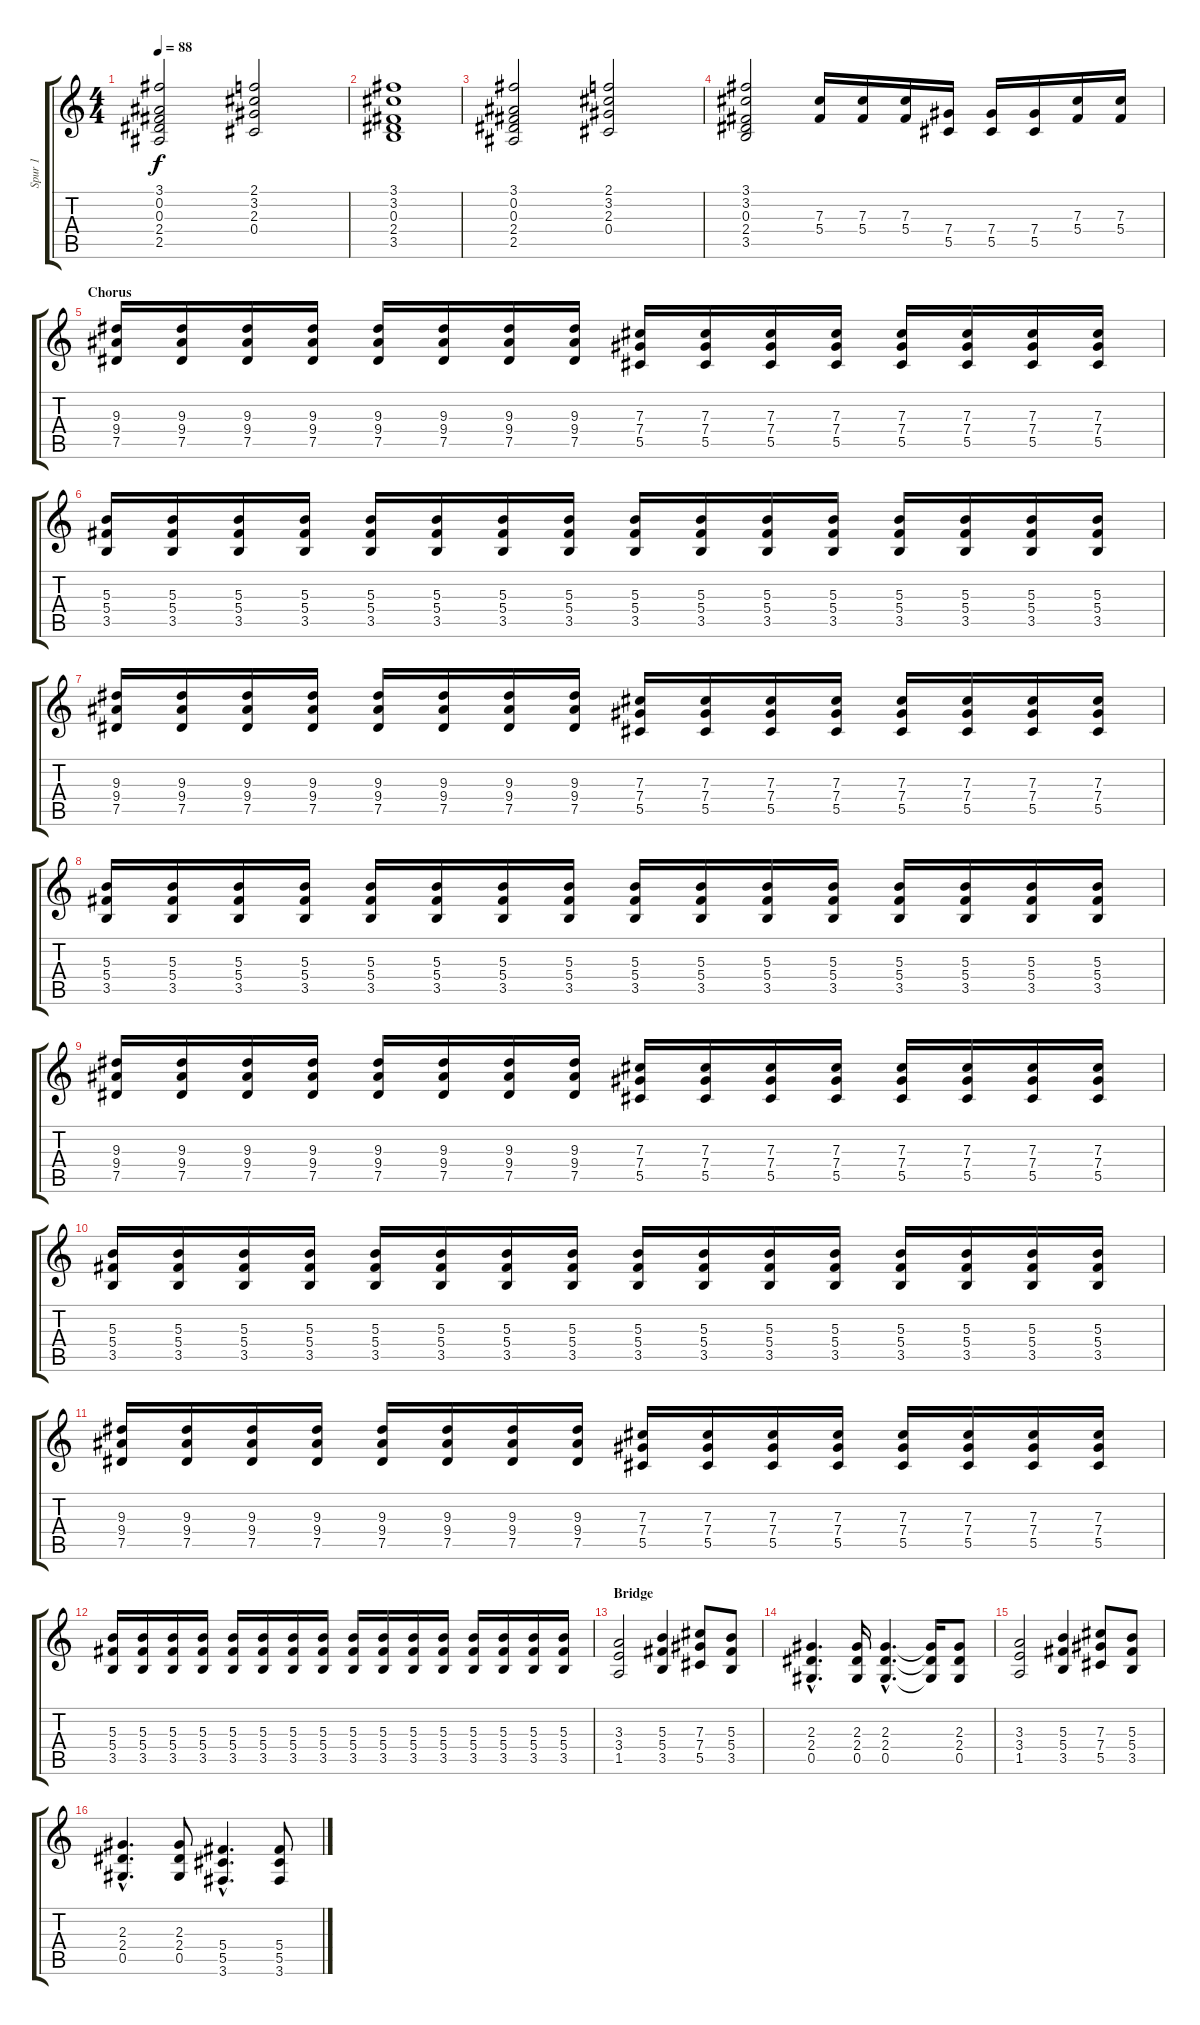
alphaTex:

\track ("Spur 1" "Spur 1") {instrument overdrivenguitar}
\staff {score tabs}
\tuning (Eb4 Bb3 Gb3 Db3 Ab2 Eb2) {hide}
\ts (4 4)
\tempo 88
\clef g2
\ks c
(3.1 0.2 0.3 2.4 2.5).2{dy f} (2.1 3.2 2.3 0.4).2 |
(3.1 3.2 0.3 2.4 3.5).1 |
(3.1 0.2 0.3 2.4 2.5).2 (2.1 3.2 2.3 0.4).2 |
(3.1 3.2 0.3 2.4 3.5).2 (7.3 5.4).16 (7.3 5.4).16 (7.3 5.4).16 (7.4 5.5).16 (7.4 5.5).16 (7.4 5.5).16 (7.3 5.4).16 (7.3 5.4).16 |
\section ("" "Chorus")
(9.3 9.4 7.5).16 (9.3 9.4 7.5).16 (9.3 9.4 7.5).16 (9.3 9.4 7.5).16 (9.3 9.4 7.5).16 (9.3 9.4 7.5).16 (9.3 9.4 7.5).16 (9.3 9.4 7.5).16 (7.3 7.4 5.5).16 (7.3 7.4 5.5).16 (7.3 7.4 5.5).16 (7.3 7.4 5.5).16 (7.3 7.4 5.5).16 (7.3 7.4 5.5).16 (7.3 7.4 5.5).16 (7.3 7.4 5.5).16 |
(5.3 5.4 3.5).16 (5.3 5.4 3.5).16 (5.3 5.4 3.5).16 (5.3 5.4 3.5).16 (5.3 5.4 3.5).16 (5.3 5.4 3.5).16 (5.3 5.4 3.5).16 (5.3 5.4 3.5).16 (5.3 5.4 3.5).16 (5.3 5.4 3.5).16 (5.3 5.4 3.5).16 (5.3 5.4 3.5).16 (5.3 5.4 3.5).16 (5.3 5.4 3.5).16 (5.3 5.4 3.5).16 (5.3 5.4 3.5).16 |
(9.3 9.4 7.5).16 (9.3 9.4 7.5).16 (9.3 9.4 7.5).16 (9.3 9.4 7.5).16 (9.3 9.4 7.5).16 (9.3 9.4 7.5).16 (9.3 9.4 7.5).16 (9.3 9.4 7.5).16 (7.3 7.4 5.5).16 (7.3 7.4 5.5).16 (7.3 7.4 5.5).16 (7.3 7.4 5.5).16 (7.3 7.4 5.5).16 (7.3 7.4 5.5).16 (7.3 7.4 5.5).16 (7.3 7.4 5.5).16 |
(5.3 5.4 3.5).16 (5.3 5.4 3.5).16 (5.3 5.4 3.5).16 (5.3 5.4 3.5).16 (5.3 5.4 3.5).16 (5.3 5.4 3.5).16 (5.3 5.4 3.5).16 (5.3 5.4 3.5).16 (5.3 5.4 3.5).16 (5.3 5.4 3.5).16 (5.3 5.4 3.5).16 (5.3 5.4 3.5).16 (5.3 5.4 3.5).16 (5.3 5.4 3.5).16 (5.3 5.4 3.5).16 (5.3 5.4 3.5).16 |
(9.3 9.4 7.5).16 (9.3 9.4 7.5).16 (9.3 9.4 7.5).16 (9.3 9.4 7.5).16 (9.3 9.4 7.5).16 (9.3 9.4 7.5).16 (9.3 9.4 7.5).16 (9.3 9.4 7.5).16 (7.3 7.4 5.5).16 (7.3 7.4 5.5).16 (7.3 7.4 5.5).16 (7.3 7.4 5.5).16 (7.3 7.4 5.5).16 (7.3 7.4 5.5).16 (7.3 7.4 5.5).16 (7.3 7.4 5.5).16 |
(5.3 5.4 3.5).16 (5.3 5.4 3.5).16 (5.3 5.4 3.5).16 (5.3 5.4 3.5).16 (5.3 5.4 3.5).16 (5.3 5.4 3.5).16 (5.3 5.4 3.5).16 (5.3 5.4 3.5).16 (5.3 5.4 3.5).16 (5.3 5.4 3.5).16 (5.3 5.4 3.5).16 (5.3 5.4 3.5).16 (5.3 5.4 3.5).16 (5.3 5.4 3.5).16 (5.3 5.4 3.5).16 (5.3 5.4 3.5).16 |
(9.3 9.4 7.5).16 (9.3 9.4 7.5).16 (9.3 9.4 7.5).16 (9.3 9.4 7.5).16 (9.3 9.4 7.5).16 (9.3 9.4 7.5).16 (9.3 9.4 7.5).16 (9.3 9.4 7.5).16 (7.3 7.4 5.5).16 (7.3 7.4 5.5).16 (7.3 7.4 5.5).16 (7.3 7.4 5.5).16 (7.3 7.4 5.5).16 (7.3 7.4 5.5).16 (7.3 7.4 5.5).16 (7.3 7.4 5.5).16 |
(5.3 5.4 3.5).16 (5.3 5.4 3.5).16 (5.3 5.4 3.5).16 (5.3 5.4 3.5).16 (5.3 5.4 3.5).16 (5.3 5.4 3.5).16 (5.3 5.4 3.5).16 (5.3 5.4 3.5).16 (5.3 5.4 3.5).16 (5.3 5.4 3.5).16 (5.3 5.4 3.5).16 (5.3 5.4 3.5).16 (5.3 5.4 3.5).16 (5.3 5.4 3.5).16 (5.3 5.4 3.5).16 (5.3 5.4 3.5).16 |
\section ("" "Bridge")
(3.3 3.4 1.5).2 (5.3 5.4 3.5).4 (7.3 7.4 5.5).8 (5.3 5.4 3.5).8 |
(2.3{hac} 2.4{hac} 0.5{hac}).4{d} (2.3 2.4 0.5).16 (2.3{hac} 2.4{hac} 0.5{hac}).4{d} (2.3{t} 2.4{t} 0.5{t}).16 (2.3 2.4 0.5).8 |
(3.3 3.4 1.5).2 (5.3 5.4 3.5).4 (7.3 7.4 5.5).8 (5.3 5.4 3.5).8 |
(2.3{hac} 2.4{hac} 0.5{hac}).4{d} (2.3 2.4 0.5).8 (5.4{hac} 5.5{hac} 3.6{hac}).4{d} (5.4 5.5 3.6).8
